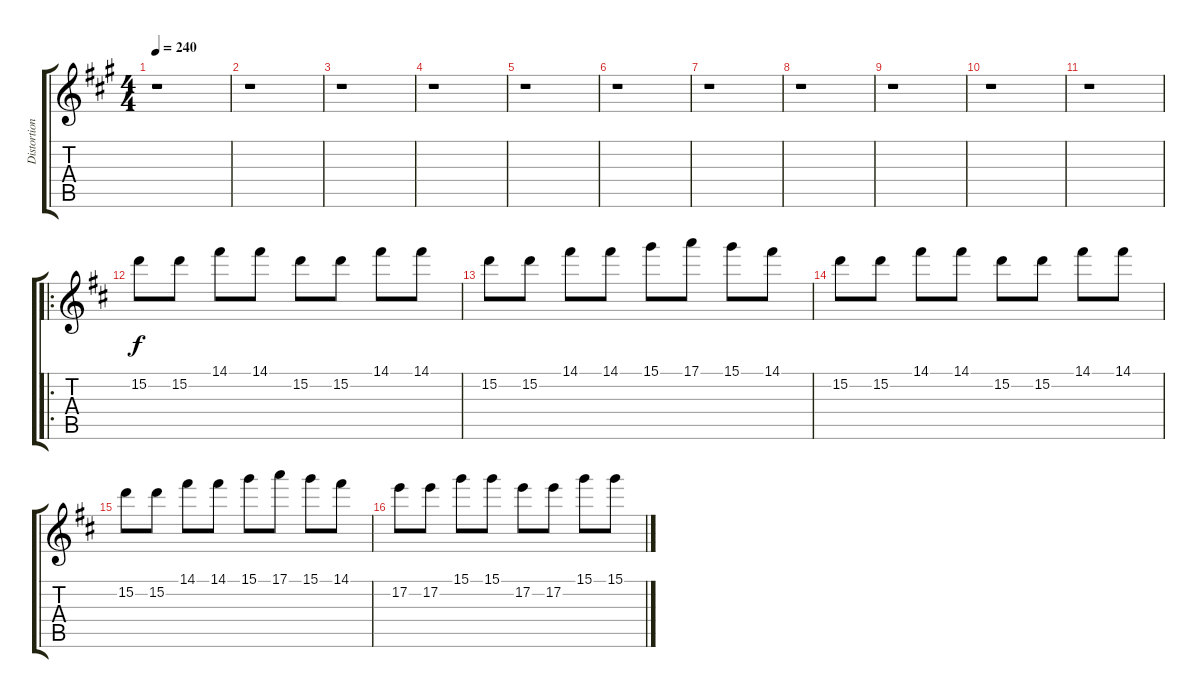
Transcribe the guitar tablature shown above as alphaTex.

\track ("Distortion Gtr" "Distortion") {instrument distortionguitar}
\staff {score tabs}
\tuning (E4 B3 G3 D3 A2 E2) {hide}
\ts (4 4)
\tempo 240
\clef g2
\ks a
r.1{dy f} |
r.1 |
r.1 |
r.1 |
r.1 |
r.1 |
r.1 |
r.1 |
r.1 |
r.1 |
r.1 |
\ro
\ks d
15.2.8 15.2.8 14.1.8 14.1.8 15.2.8 15.2.8 14.1.8 14.1.8 |
15.2.8 15.2.8 14.1.8 14.1.8 15.1.8 17.1.8 15.1.8 14.1.8 |
15.2.8 15.2.8 14.1.8 14.1.8 15.2.8 15.2.8 14.1.8 14.1.8 |
15.2.8 15.2.8 14.1.8 14.1.8 15.1.8 17.1.8 15.1.8 14.1.8 |
17.2.8 17.2.8 15.1.8 15.1.8 17.2.8 17.2.8 15.1.8 15.1.8
